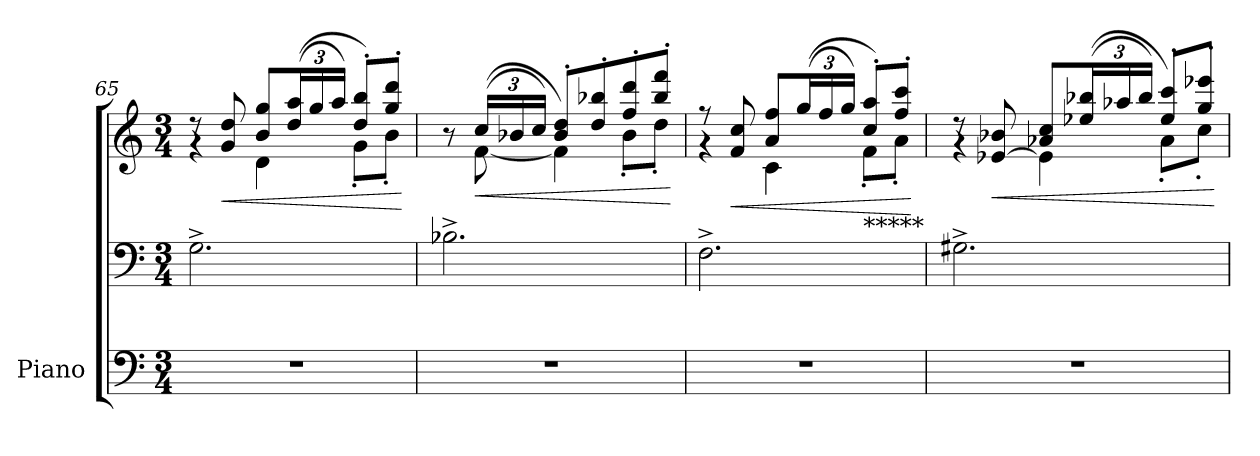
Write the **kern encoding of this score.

**kern	**kern	**kern	**dynam
*part1	*part1	*part1	*part1
*staff3	*staff2	*staff1	*staff1/2/3
*I"Piano	*	*	*
*I'Pno.	*	*	*
*clefF4	*clefF4	*clefG2	*
*k[]	*k[]	*k[]	*
*M3/4	*M3/4	*M3/4	*
=65	=65	=65	=65
*	*	*^	*
2.r	2.G^\	8r	4rg	.
!	!	!	!	!LO:HP:b
.	.	8g/ 8dd/	.	<
.	.	8b/ 8gg/L	4d\	.
*	*	*Xbrackettup	*	*
.	.	((24dd/ 24aa/L	.	.
.	.	24gg/	.	.
.	.	24aa/JJ)	.	.
.	.	8dd/' 8bb/'L)	8g'\L	.
.	.	8gg/' 8ddd/'J	8b'\J	.
*	*	*v	*v	*
.	.	.	[
=66	=66	=66	=66
*	*	*^	*
2.r	2.B-X^\	8r	8ryy	.
!	!	!	!	!LO:HP:b
.	.	((24cc/LL	[8f\	<
.	.	24b-X/	.	.
.	.	24cc/JJ)	.	.
.	.	8b-/' 8dd/'L)	4f\]	.
.	.	8dd/' 8bb-X/'	.	.
.	.	8ff/' 8ddd/'	8b-'\L	.
.	.	8bb-/' 8fff/'J	8dd'\J	.
*	*	*v	*v	*
.	.	.	[
=67	=67	=67	=67
*	*	*^	*
2.r	2.F^\	8r	4rg	.
!	!	!	!	!LO:HP:b
.	.	8f/ 8cc/	.	<
.	.	8a/ 8ff/L	4c\	.
.	.	((24gg/L	.	.
.	.	24ff/	.	.
.	.	24gg/JJ)	.	.
!	!	!LO:TX:b:t=*****	!	!
.	.	8cc/' 8aa/'L)	8f'\L	.
.	.	8ff/' 8ccc/'J	8a'\J	.
*	*	*v	*v	*
.	.	.	[
!!LO:LB:g=z
=68	=68	=68	=68
*	*	*^	*
2.r	2.G#X^\	8r	4rg	.
!	!	!	!	!LO:HP:b
.	.	[8e-X/ 8b-X/	.	<
.	.	8a-X/ 8cc/L	4e-\]	.
.	.	((24ee-X/ 24bb-X/L	.	.
.	.	24aa-X/	.	.
.	.	24bb-/JJ)	.	.
.	.	8ee-/' 8ccc/'L)	8a-'\L	.
.	.	8gg/' 8eee-X/'J	8cc'\J	.
*	*	*v	*v	*
.	.	.	[
=	=	=	=
*-	*-	*-	*-
